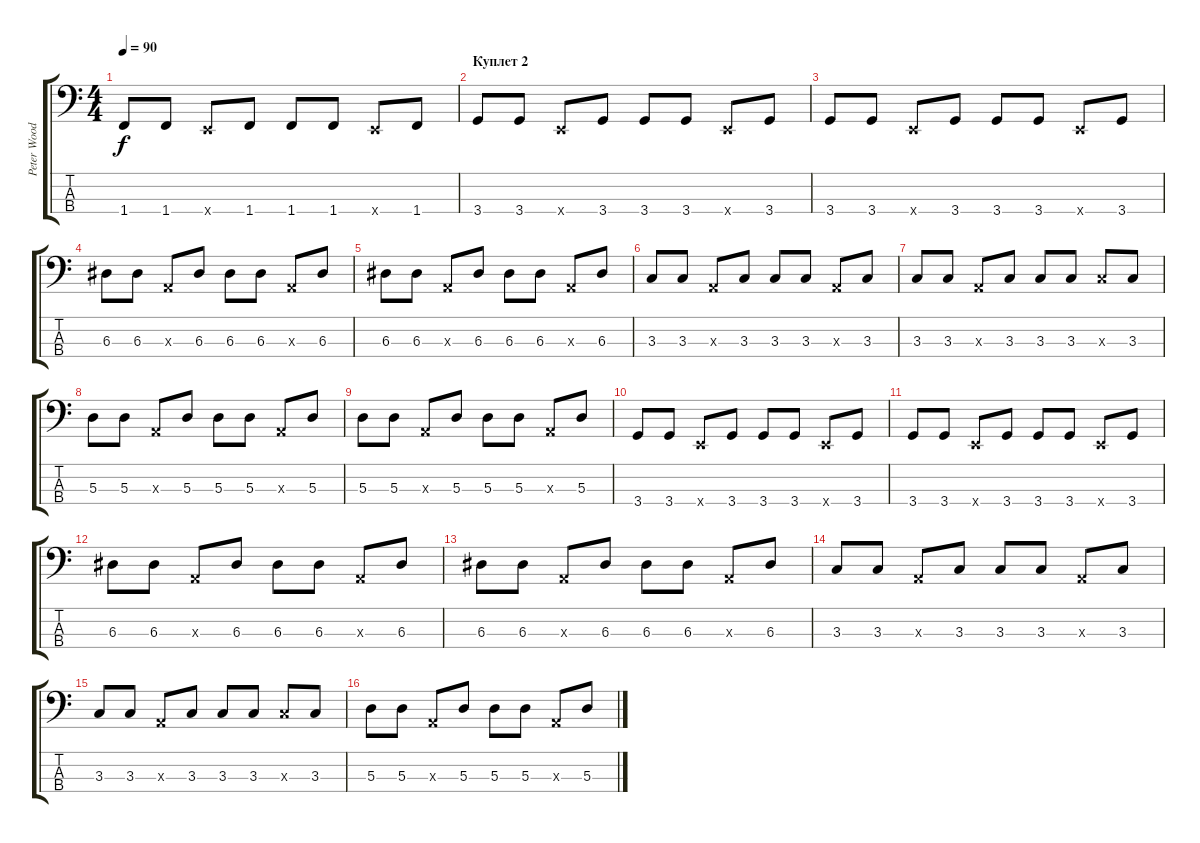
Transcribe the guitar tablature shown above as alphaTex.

\track ("Peter Woodrobe" "Peter Wood") {instrument electricbassfinger}
\staff {score tabs}
\tuning (G2 D2 A1 E1) {hide}
\ts (4 4)
\tempo 90
\clef f4
\ks c
1.4.8{dy f} 1.4.8 0.4{x}.8 1.4.8 1.4.8 1.4.8 0.4{x}.8 1.4.8 |
\section ("" "Куплет 2")
3.4.8 3.4.8 0.4{x}.8 3.4.8 3.4.8 3.4.8 0.4{x}.8 3.4.8 |
3.4.8 3.4.8 0.4{x}.8 3.4.8 3.4.8 3.4.8 0.4{x}.8 3.4.8 |
6.3.8 6.3.8 0.3{x}.8 6.3.8 6.3.8 6.3.8 0.3{x}.8 6.3.8 |
6.3.8 6.3.8 0.3{x}.8 6.3.8 6.3.8 6.3.8 0.3{x}.8 6.3.8 |
3.3.8 3.3.8 0.3{x}.8 3.3.8 3.3.8 3.3.8 0.3{x}.8 3.3.8 |
3.3.8 3.3.8 0.3{x}.8 3.3.8 3.3.8 3.3.8 3.3{x}.8 3.3.8 |
5.3.8 5.3.8 0.3{x}.8 5.3.8 5.3.8 5.3.8 0.3{x}.8 5.3.8 |
5.3.8 5.3.8 0.3{x}.8 5.3.8 5.3.8 5.3.8 0.3{x}.8 5.3.8 |
3.4.8 3.4.8 0.4{x}.8 3.4.8 3.4.8 3.4.8 0.4{x}.8 3.4.8 |
3.4.8 3.4.8 0.4{x}.8 3.4.8 3.4.8 3.4.8 0.4{x}.8 3.4.8 |
6.3.8 6.3.8 0.3{x}.8 6.3.8 6.3.8 6.3.8 0.3{x}.8 6.3.8 |
6.3.8 6.3.8 0.3{x}.8 6.3.8 6.3.8 6.3.8 0.3{x}.8 6.3.8 |
3.3.8 3.3.8 0.3{x}.8 3.3.8 3.3.8 3.3.8 0.3{x}.8 3.3.8 |
3.3.8 3.3.8 0.3{x}.8 3.3.8 3.3.8 3.3.8 3.3{x}.8 3.3.8 |
5.3.8 5.3.8 0.3{x}.8 5.3.8 5.3.8 5.3.8 0.3{x}.8 5.3.8
